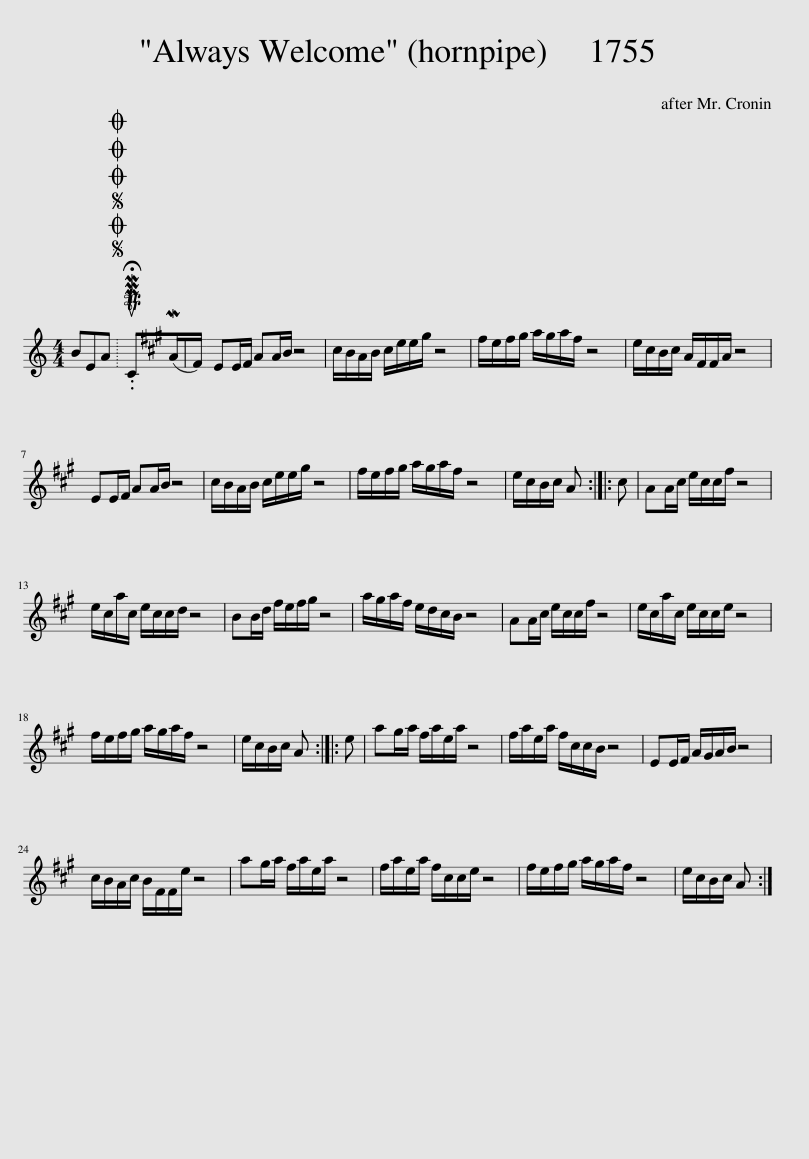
X:1
L:1/8
M:4/4
I:linebreak $
K:C
V:1 treble
V:1
 BEA |SOSOOO .!fermata!PMTuC(MA/^F/) | EE/^F/ AA/B/ z4 | ^c/B/A/B/ c/e/e/^g/ z4 | ^f/e/f/^g/ a/g/a/f/ z4 | %5
 e/^c/B/c/ A/^F/F/A/ z4 |$ EE/^F/ AA/B/ z4 | ^c/B/A/B/ c/e/e/^g/ z4 | ^f/e/f/^g/ a/g/a/f/ z4 | e/^c/B/c/ A :: %10
 ^c | AA/^c/ e/c/c/^f/ z4 |$ e/^c/a/c/ e/c/c/d/ z4 | BB/d/ ^f/e/f/^g/ z4 | a/^g/a/^f/ e/d/^c/B/ z4 | %15
 AA/^c/ e/c/c/^f/ z4 | e/^c/a/c/ e/c/c/e/ z4 |$ ^f/e/f/^g/ a/g/a/f/ z4 | e/^c/B/c/ A :: e | %20
 a^g/a/ ^f/a/e/a/ z4 | ^f/a/e/a/ f/^c/c/B/ z4 | EE/^F/ A/^G/A/B/ z4 |$ ^c/B/A/c/ B/^F/F/e/ z4 | a^g/a/ ^f/a/e/a/ z4 | %25
 ^f/a/e/a/ f/^c/c/e/ z4 | ^f/e/f/^g/ a/g/a/f/ z4 | e/^c/B/c/ A :| %28
